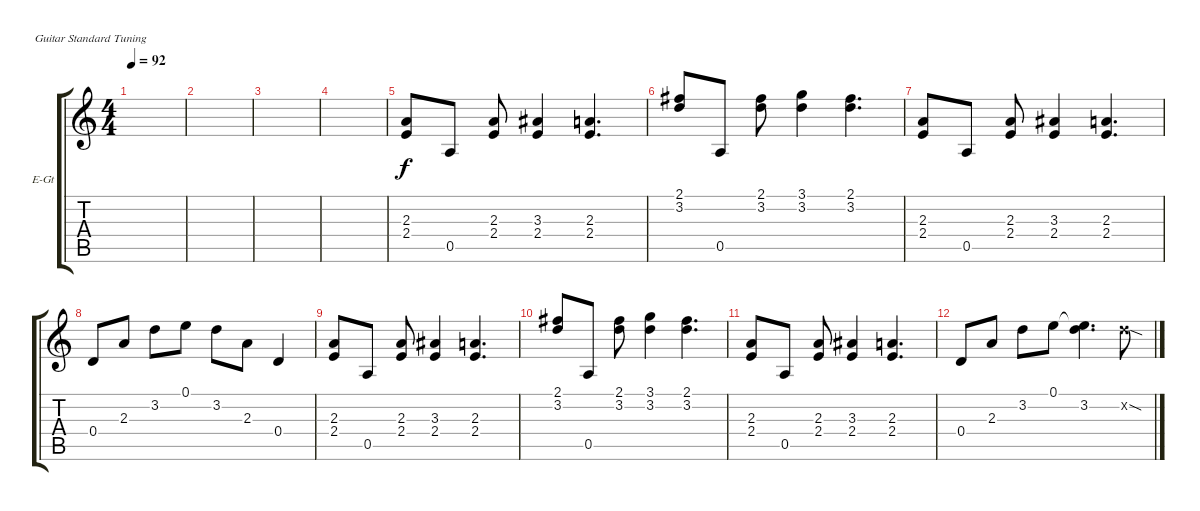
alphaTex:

\bracketExtendMode groupsimilarinstruments
\firstSystemTrackNameOrientation horizontal
\otherSystemsTrackNameOrientation horizontal
\track ("Clean" "E-Gt") {instrument electricguitarclean}
\staff {score tabs}
\tuning (E4 B3 G3 D3 A2 E2)
\ts (4 4)
\tempo 92
\clef g2
\scale
0.487395
\ks c
|
|
|
|
\scale
0.333333 (2.4 2.3).8 0.5.8 (2.4 2.3).8 (3.3 2.4).4 (2.4 2.3).4{d} |
\scale
0.333333 (3.2 2.1).8 0.5.8 (3.2 2.1).8 (3.1 3.2).4 (3.2 2.1).4{d} |
\scale
0.333333 (2.4 2.3).8 0.5.8 (2.4 2.3).8 (3.3 2.4).4 (2.4 2.3).4{d} |
\scale
0.333333 0.4.8 2.3.8 3.2.8 0.1.8 3.2.8 2.3.8 0.4.4 |
\scale
0.333333 (2.4 2.3).8 0.5.8 (2.4 2.3).8 (3.3 2.4).4 (2.4 2.3).4{d} |
\scale
0.333333 (3.2 2.1).8 0.5.8 (3.2 2.1).8 (3.1 3.2).4 (3.2 2.1).4{d} |
\scale
0.333333 (2.4 2.3).8 0.5.8 (2.4 2.3).8 (3.3 2.4).4 (2.4 2.3).4{d} |
\scale
0.333333 0.4.8 2.3.8 3.2.8 0.1.8 (3.2 0.1{t}).4{d} 3.2{sod x}.8 |
\scale
0.333333 |
\scale
0.333333 |
\scale
0.333333 |
\scale
0.333333
